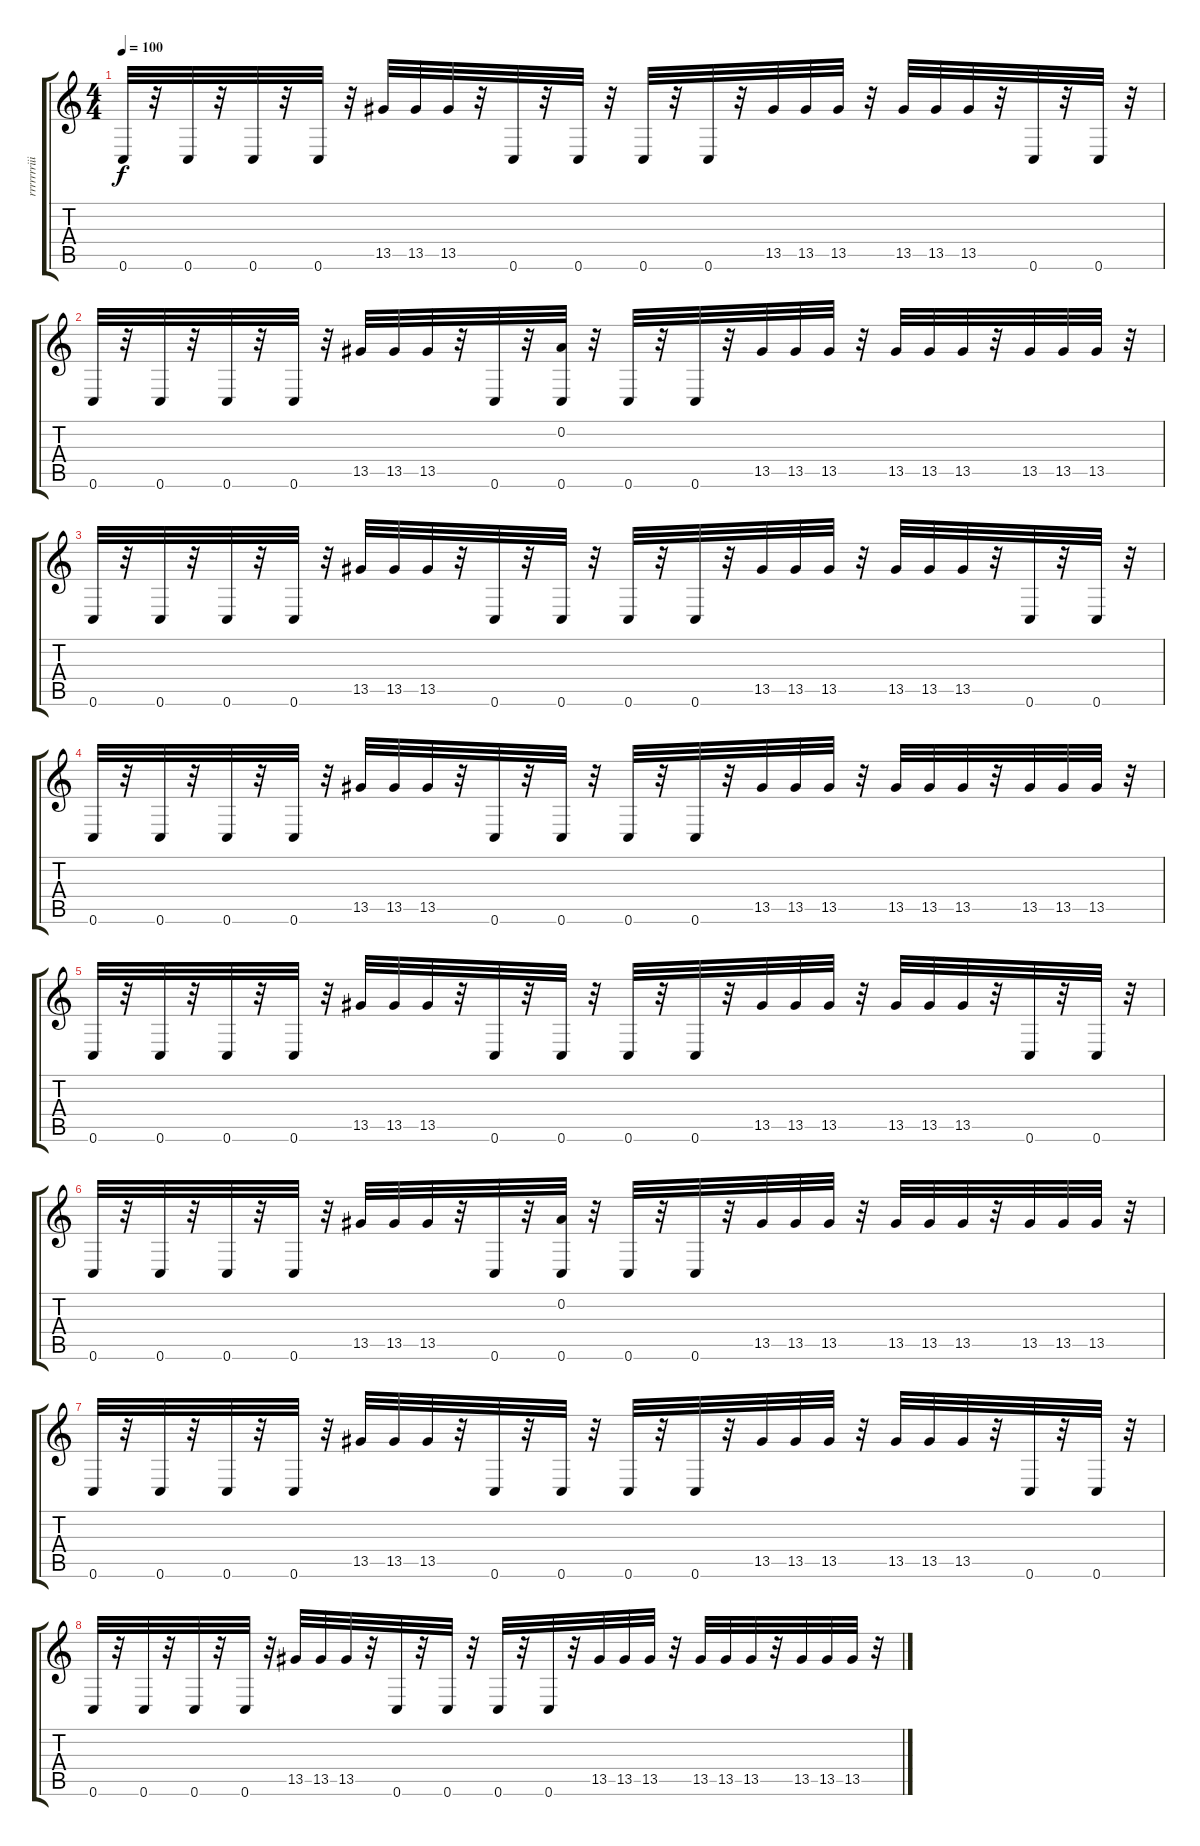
\track ("rrrrrrriiiiithhheem" "rrrrrrriii") {instrument distortionguitar}
\staff {score tabs}
\tuning (D4 A3 F3 C3 G2 C2) {hide}
\ts (4 4)
\tempo 100
\clef g2
\ks c
0.6.32{dy f} r.32 0.6.32 r.32 0.6.32 r.32 0.6.32 r.32 13.5.32 13.5.32 13.5.32 r.32 0.6.32 r.32 0.6.32 r.32 0.6.32 r.32 0.6.32 r.32 13.5.32 13.5.32 13.5.32 r.32 13.5.32 13.5.32 13.5.32 r.32 0.6.32 r.32 0.6.32 r.32 |
0.6.32 r.32 0.6.32 r.32 0.6.32 r.32 0.6.32 r.32 13.5.32 13.5.32 13.5.32 r.32 0.6.32 r.32 (0.2 0.6).32 r.32 0.6.32 r.32 0.6.32 r.32 13.5.32 13.5.32 13.5.32 r.32 13.5.32 13.5.32 13.5.32 r.32 13.5.32 13.5.32 13.5.32 r.32 |
0.6.32 r.32 0.6.32 r.32 0.6.32 r.32 0.6.32 r.32 13.5.32 13.5.32 13.5.32 r.32 0.6.32 r.32 0.6.32 r.32 0.6.32 r.32 0.6.32 r.32 13.5.32 13.5.32 13.5.32 r.32 13.5.32 13.5.32 13.5.32 r.32 0.6.32 r.32 0.6.32 r.32 |
0.6.32 r.32 0.6.32 r.32 0.6.32 r.32 0.6.32 r.32 13.5.32 13.5.32 13.5.32 r.32 0.6.32 r.32 0.6.32 r.32 0.6.32 r.32 0.6.32 r.32 13.5.32 13.5.32 13.5.32 r.32 13.5.32 13.5.32 13.5.32 r.32 13.5.32 13.5.32 13.5.32 r.32 |
0.6.32 r.32 0.6.32 r.32 0.6.32 r.32 0.6.32 r.32 13.5.32 13.5.32 13.5.32 r.32 0.6.32 r.32 0.6.32 r.32 0.6.32 r.32 0.6.32 r.32 13.5.32 13.5.32 13.5.32 r.32 13.5.32 13.5.32 13.5.32 r.32 0.6.32 r.32 0.6.32 r.32 |
0.6.32 r.32 0.6.32 r.32 0.6.32 r.32 0.6.32 r.32 13.5.32 13.5.32 13.5.32 r.32 0.6.32 r.32 (0.2 0.6).32 r.32 0.6.32 r.32 0.6.32 r.32 13.5.32 13.5.32 13.5.32 r.32 13.5.32 13.5.32 13.5.32 r.32 13.5.32 13.5.32 13.5.32 r.32 |
0.6.32 r.32 0.6.32 r.32 0.6.32 r.32 0.6.32 r.32 13.5.32 13.5.32 13.5.32 r.32 0.6.32 r.32 0.6.32 r.32 0.6.32 r.32 0.6.32 r.32 13.5.32 13.5.32 13.5.32 r.32 13.5.32 13.5.32 13.5.32 r.32 0.6.32 r.32 0.6.32 r.32 |
0.6.32 r.32 0.6.32 r.32 0.6.32 r.32 0.6.32 r.32 13.5.32 13.5.32 13.5.32 r.32 0.6.32 r.32 0.6.32 r.32 0.6.32 r.32 0.6.32 r.32 13.5.32 13.5.32 13.5.32 r.32 13.5.32 13.5.32 13.5.32 r.32 13.5.32 13.5.32 13.5.32 r.32
